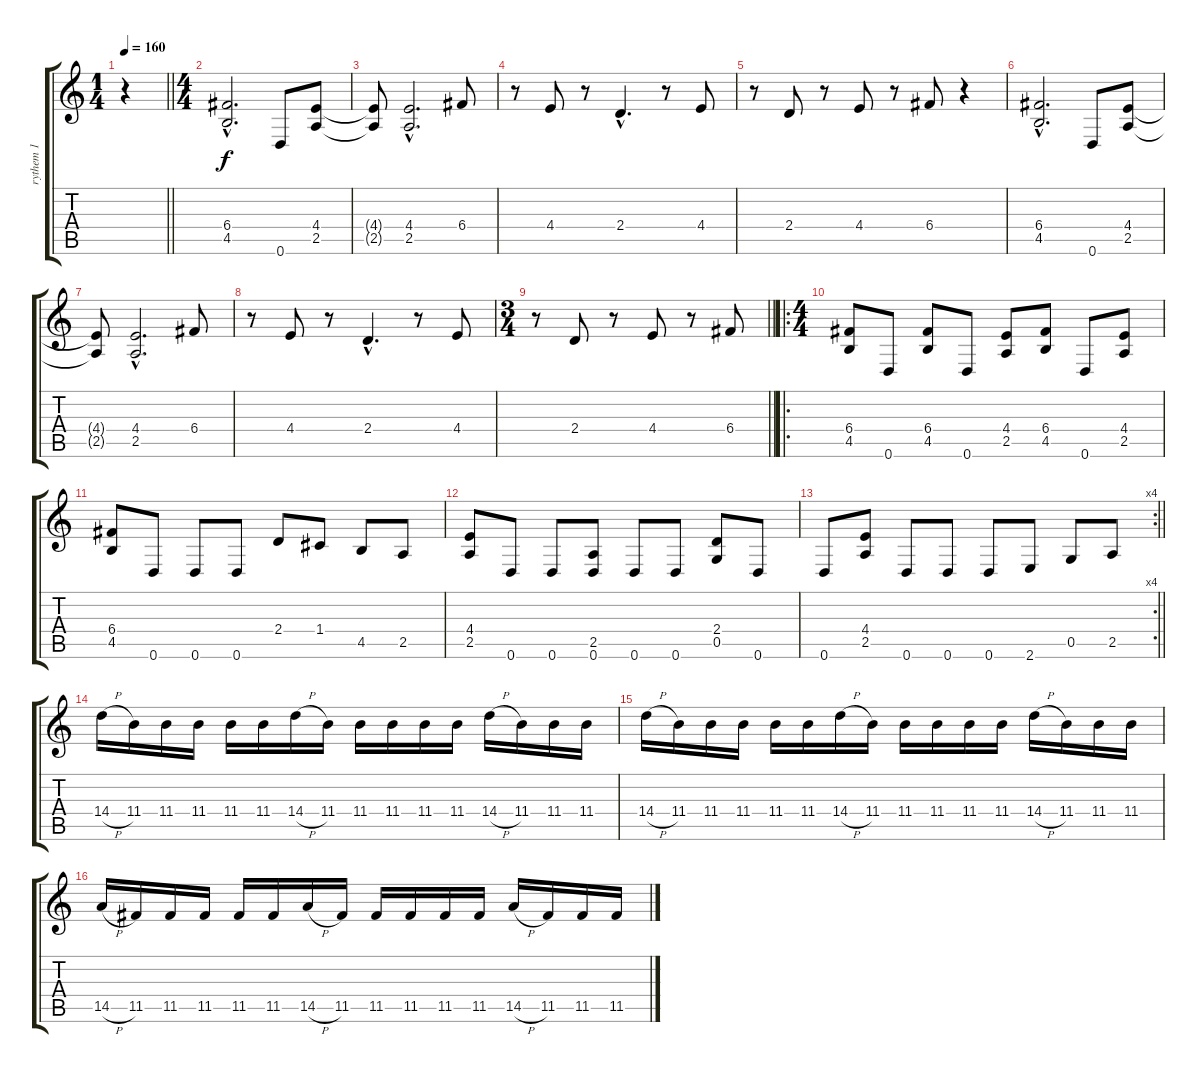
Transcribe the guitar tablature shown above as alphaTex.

\track ("rythem 1" "rythem 1") {instrument overdrivenguitar}
\staff {score tabs}
\tuning (D4 A3 F3 C3 G2 D2) {hide}
\ts (1 4)
\tempo 160
\clef g2
\barLineRight lightlight
\ks c
r.4{dy f} |
\ts (4 4)
\section ("" "")
(6.4{hac} 4.5{hac}).2{d} 0.6.8 (4.4 2.5).8 |
(4.4{t} 2.5{t}).8 (4.4{hac} 2.5{hac}).2{d} 6.4.8 |
r.8 4.4.8 r.8 2.4{hac}.4{d} r.8 4.4.8 |
r.8 2.4.8 r.8 4.4.8 r.8 6.4.8 r.4 |
(6.4{hac} 4.5{hac}).2{d} 0.6.8 (4.4 2.5).8 |
(4.4{t} 2.5{t}).8 (4.4{hac} 2.5{hac}).2{d} 6.4.8 |
r.8 4.4.8 r.8 2.4{hac}.4{d} r.8 4.4.8 |
\ts (3 4)
\barLineRight lightlight
r.8 2.4.8 r.8 4.4.8 r.8 6.4.8 |
\ro
\ts (4 4)
\section ("" "")
(6.4 4.5).8 0.6.8 (6.4 4.5).8 0.6.8 (4.4 2.5).8 (6.4 4.5).8 0.6.8 (4.4 2.5).8 |
(6.4 4.5).8 0.6.8 0.6.8 0.6.8 2.4.8 1.4.8 4.5.8 2.5.8 |
(4.4 2.5).8 0.6.8 0.6.8 (2.5 0.6).8 0.6.8 0.6.8 (2.4 0.5).8 0.6.8 |
\rc 4
\barLineRight lightlight
0.6.8 (4.4 2.5).8 0.6.8 0.6.8 0.6.8 2.6.8 0.5.8 2.5.8 |
\section ("" "")
14.4{h}.16 11.4.16 11.4.16 11.4.16 11.4.16 11.4.16 14.4{h}.16 11.4.16 11.4.16 11.4.16 11.4.16 11.4.16 14.4{h}.16 11.4.16 11.4.16 11.4.16 |
14.4{h}.16 11.4.16 11.4.16 11.4.16 11.4.16 11.4.16 14.4{h}.16 11.4.16 11.4.16 11.4.16 11.4.16 11.4.16 14.4{h}.16 11.4.16 11.4.16 11.4.16 |
14.5{h}.16 11.5.16 11.5.16 11.5.16 11.5.16 11.5.16 14.5{h}.16 11.5.16 11.5.16 11.5.16 11.5.16 11.5.16 14.5{h}.16 11.5.16 11.5.16 11.5.16
